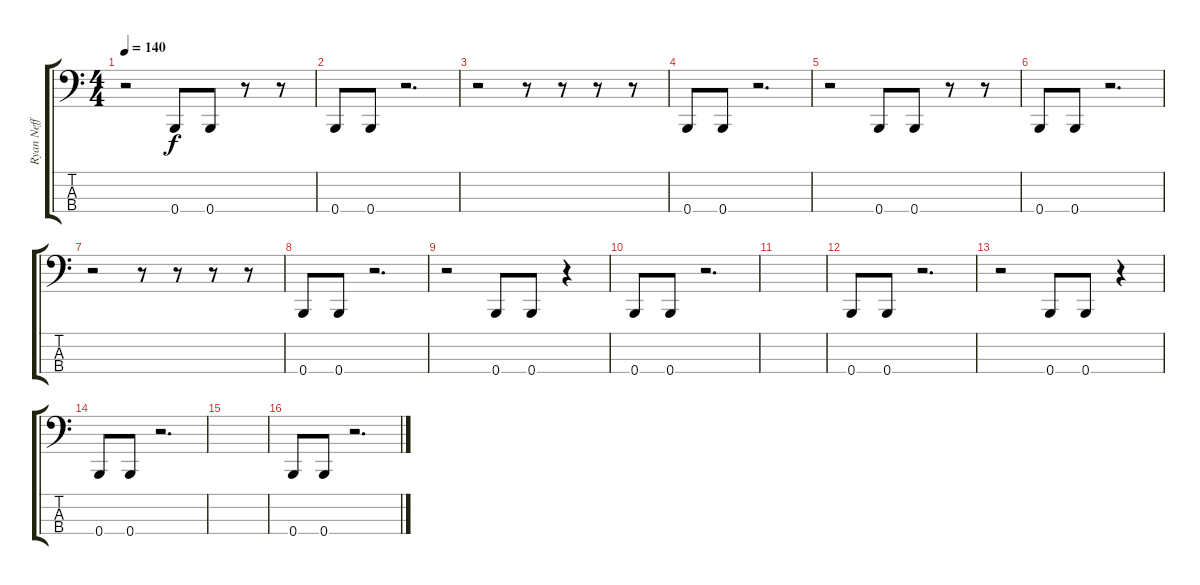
\track ("Ryan Neff" "Ryan Neff") {instrument electricbasspick}
\staff {score tabs}
\tuning (E2 B1 Gb1 B0) {hide}
\ts (4 4)
\tempo 140
\clef f4
\ks c
r.2{dy f} 0.4.8 0.4.8 r.8 r.8 |
0.4.8 0.4.8 r.2{d} |
r.2 r.8 r.8 r.8 r.8 |
0.4.8 0.4.8 r.2{d} |
r.2 0.4.8 0.4.8 r.8 r.8 |
0.4.8 0.4.8 r.2{d} |
r.2 r.8 r.8 r.8 r.8 |
0.4.8 0.4.8 r.2{d} |
r.2 0.4.8 0.4.8 r.4 |
0.4.8 0.4.8 r.2{d} |
|
0.4.8 0.4.8 r.2{d} |
r.2 0.4.8 0.4.8 r.4 |
0.4.8 0.4.8 r.2{d} |
|
0.4.8 0.4.8 r.2{d}
